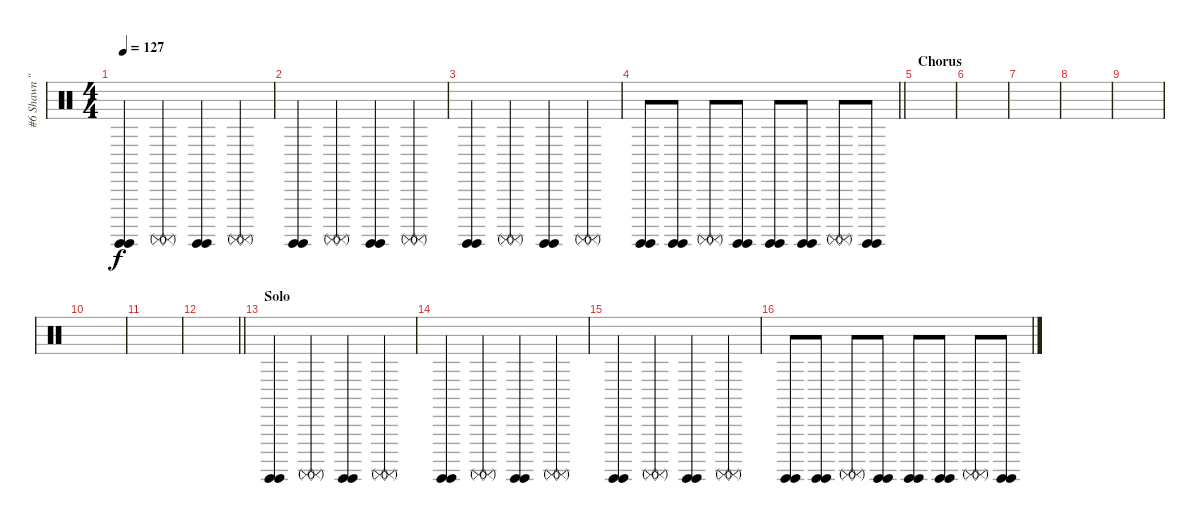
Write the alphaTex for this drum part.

\track ("#6 Shawn \"Clown\" Crahan" "#6 Shawn \"") {instrument percussion}
\staff {score}
\articulation defaults
\ts (4 4)
\tempo 127
\clef neutral
\ks c
("Surdo (hit)" "Surdo (hit)").4{dy f} ("Surdo (mute)" "Surdo (mute)").4 ("Surdo (hit)" "Surdo (hit)").4 ("Surdo (mute)" "Surdo (mute)").4 |
("Surdo (hit)" "Surdo (hit)").4 ("Surdo (mute)" "Surdo (mute)").4 ("Surdo (hit)" "Surdo (hit)").4 ("Surdo (mute)" "Surdo (mute)").4 |
("Surdo (hit)" "Surdo (hit)").4 ("Surdo (mute)" "Surdo (mute)").4 ("Surdo (hit)" "Surdo (hit)").4 ("Surdo (mute)" "Surdo (mute)").4 |
\barLineRight lightlight
("Surdo (hit)" "Surdo (hit)").8 ("Surdo (hit)" "Surdo (hit)").8 ("Surdo (mute)" "Surdo (mute)").8 ("Surdo (hit)" "Surdo (hit)").8 ("Surdo (hit)" "Surdo (hit)").8 ("Surdo (hit)" "Surdo (hit)").8 ("Surdo (mute)" "Surdo (mute)").8 ("Surdo (hit)" "Surdo (hit)").8 |
\section ("" "Chorus")
|
|
|
|
|
|
|
\barLineRight lightlight
|
\section ("" "Solo")
("Surdo (hit)" "Surdo (hit)").4 ("Surdo (mute)" "Surdo (mute)").4 ("Surdo (hit)" "Surdo (hit)").4 ("Surdo (mute)" "Surdo (mute)").4 |
("Surdo (hit)" "Surdo (hit)").4 ("Surdo (mute)" "Surdo (mute)").4 ("Surdo (hit)" "Surdo (hit)").4 ("Surdo (mute)" "Surdo (mute)").4 |
("Surdo (hit)" "Surdo (hit)").4 ("Surdo (mute)" "Surdo (mute)").4 ("Surdo (hit)" "Surdo (hit)").4 ("Surdo (mute)" "Surdo (mute)").4 |
("Surdo (hit)" "Surdo (hit)").8 ("Surdo (hit)" "Surdo (hit)").8 ("Surdo (mute)" "Surdo (mute)").8 ("Surdo (hit)" "Surdo (hit)").8 ("Surdo (hit)" "Surdo (hit)").8 ("Surdo (hit)" "Surdo (hit)").8 ("Surdo (mute)" "Surdo (mute)").8 ("Surdo (hit)" "Surdo (hit)").8
